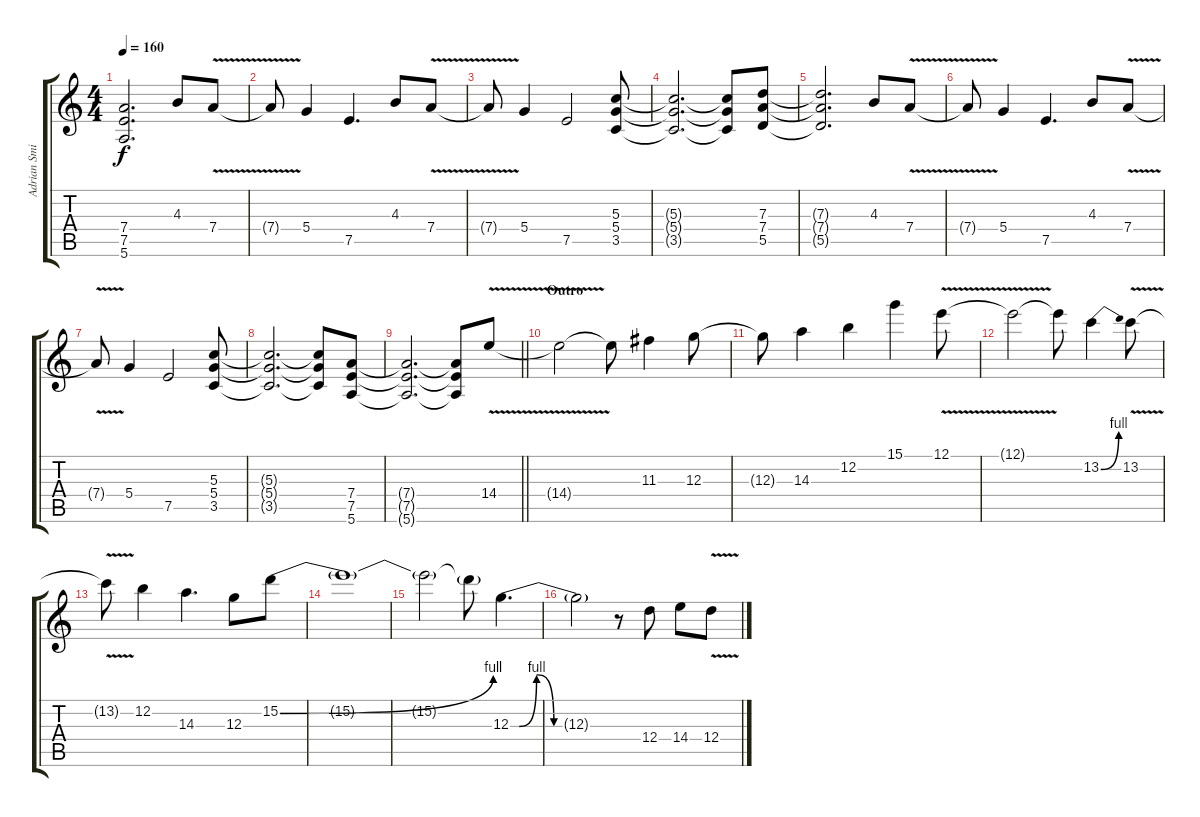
\track ("Adrian Smith" "Adrian Smi") {instrument distortionguitar}
\staff {score tabs}
\tuning (E4 B3 G3 D3 A2 E2) {hide}
\ts (4 4)
\tempo 160
\clef g2
\ks c
(7.4{t} 7.5{t} 5.6{t}).2{d dy f} 4.3.8 7.4{v}.8 |
7.4{t}.8 5.4.4 7.5.4{d} 4.3.8 7.4{v}.8 |
7.4{t}.8 5.4.4 7.5.2 (5.3 5.4 3.5).8 |
(5.3{t} 5.4{t} 3.5{t}).2{d} (5.3{t} 5.4{t} 3.5{t}).8 (7.3 7.4 5.5).8 |
(7.3{t} 7.4{t} 5.5{t}).2{d} 4.3.8 7.4{v}.8 |
7.4{t}.8 5.4.4 7.5.4{d} 4.3.8 7.4{v}.8 |
7.4{t}.8 5.4.4 7.5.2 (5.3 5.4 3.5).8 |
(5.3{t} 5.4{t} 3.5{t}).2{d} (5.3{t} 5.4{t} 3.5{t}).8 (7.4 7.5 5.6).8 |
\barLineRight lightlight
(7.4{t} 7.5{t} 5.6{t}).2{d} (7.4{t} 7.5{t} 5.6{t}).8 14.4{v}.8{volume 13} |
\section ("" "Outro")
14.4{t}.2{volume 13} 14.4{t}.8 11.3.4 12.3.8 |
12.3{t}.8 14.3.4 12.2.4 15.1.4 12.1{v}.8 |
12.1{t}.2 12.1{t}.8 13.2{be (bend 0 0 60 4)}.4 13.2{v}.8 |
13.2{t}.8 12.2.4 14.3.4{d} 12.3.8 15.2{be (bend 0 0 60 4)}.8 |
15.2{t}.1 |
15.2{t}.2 15.2{t}.8 12.3{be (custom 0 0 5 0 15 4 25 0 60 0)}.4{d} |
12.3{t}.2 r.8 12.4.8 14.4.8 12.4{v}.8
